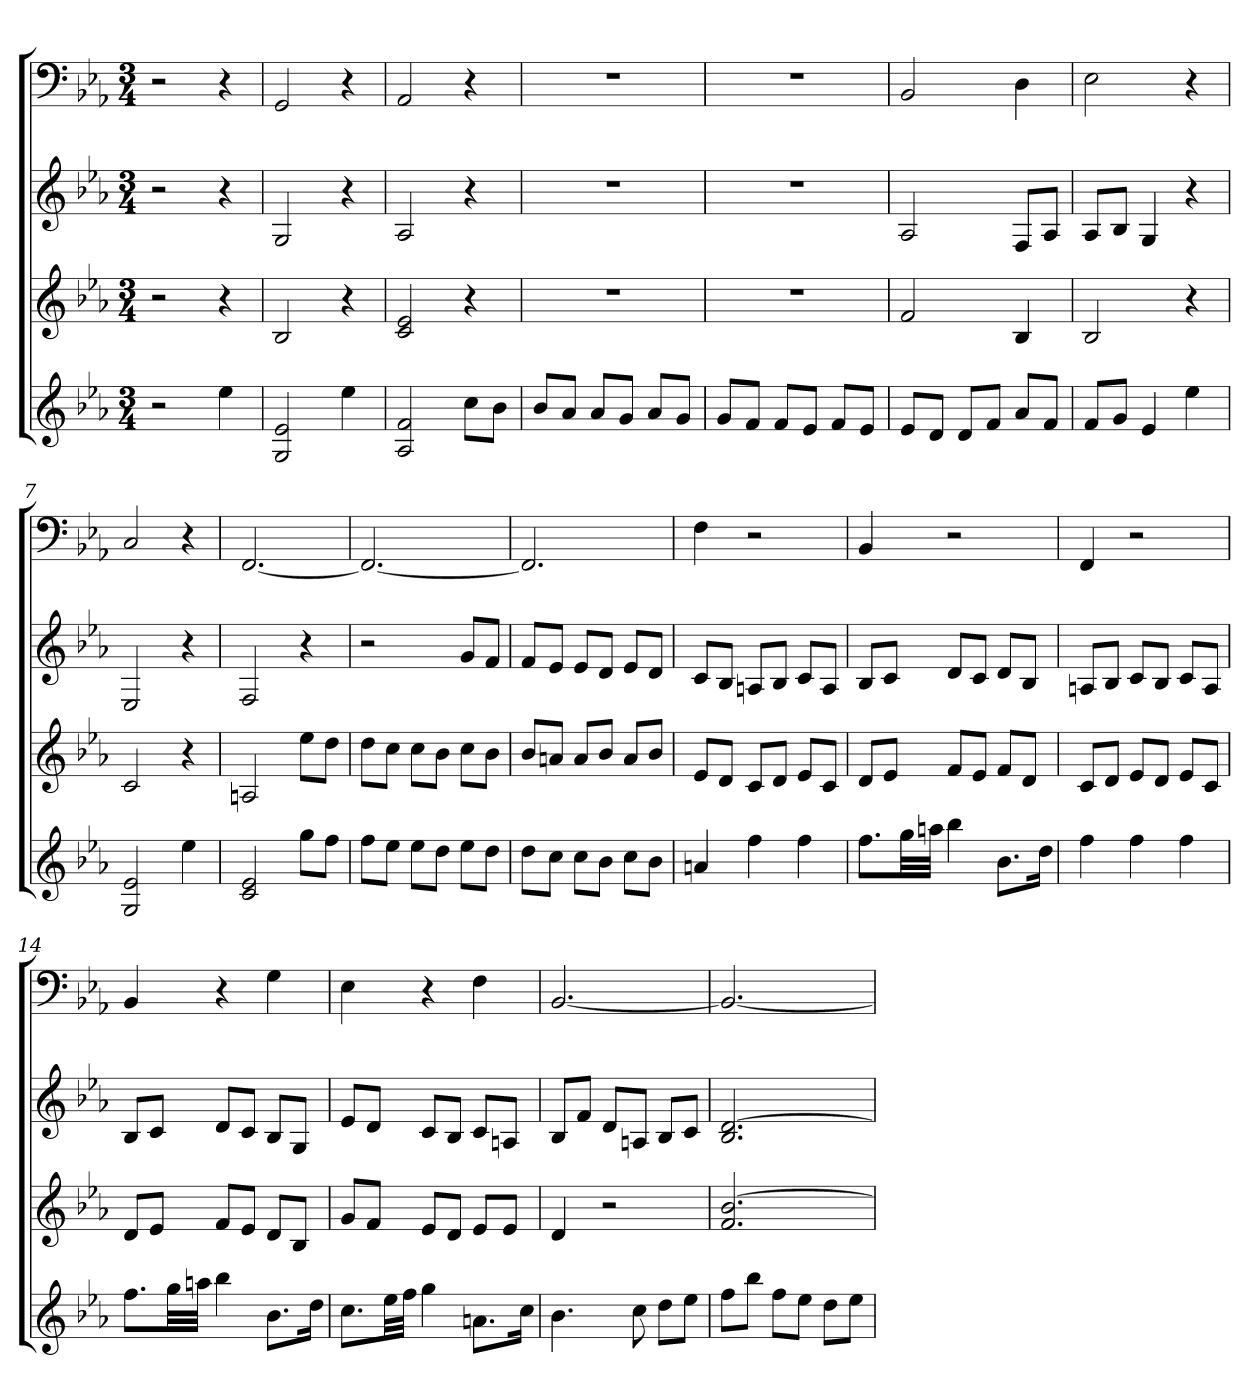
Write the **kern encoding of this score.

**kern	**kern	**kern	**kern
*part4	*part3	*part2	*part1
*staff4	*staff3	*staff2	*staff1
*k[b-e-a-]	*k[b-e-a-]	*k[b-e-a-]	*k[b-e-a-]
*E-:	*E-:	*E-:	*E-:
*M3/4	*M3/4	*M3/4	*M3/4
=	=	=	=
2r	2r	2r	2r
4ee-	4r	4r	4r
=1	=1	=1	=1
2G 2e-	2B-	2G	2GG
4ee-	4r	4r	4r
=2	=2	=2	=2
2A- 2f	2c 2e-	2A-	2AA-
8ccL	4r	4r	4r
8b-J	.	.	.
=3	=3	=3	=3
8b-L	2.r	2.r	2.r
8a-J	.	.	.
8a-L	.	.	.
8gJ	.	.	.
8a-L	.	.	.
8gJ	.	.	.
=4	=4	=4	=4
8gL	2.r	2.r	2.r
8fJ	.	.	.
8fL	.	.	.
8e-J	.	.	.
8fL	.	.	.
8e-J	.	.	.
=5	=5	=5	=5
8e-L	2f	2A-	2BB-
8dJ	.	.	.
8dL	.	.	.
8fJ	.	.	.
8a-L	4B-	8FL	4D
8fJ	.	8A-J	.
=6	=6	=6	=6
8fL	2B-	8A-L	2E-
8gJ	.	8B-J	.
4e-	.	4G	.
4ee-	4r	4r	4r
=7	=7	=7	=7
2G 2e-	2c	2E-	2C
4ee-	4r	4r	4r
=8	=8	=8	=8
2c 2e-	2An	2F	[2.FF
8ggL	8ee-L	4r	.
8ffJ	8ddJ	.	.
=9	=9	=9	=9
8ffL	8ddL	2r	2.FF_
8ee-J	8ccJ	.	.
8ee-L	8ccL	.	.
8ddJ	8b-J	.	.
8ee-L	8ccL	8gL	.
8ddJ	8b-J	8fJ	.
=10	=10	=10	=10
8ddL	8b-L	8fL	2.FF]
8ccJ	8anJ	8e-J	.
8ccL	8aL	8e-L	.
8b-J	8b-J	8dJ	.
8ccL	8aL	8e-L	.
8b-J	8b-J	8dJ	.
=11	=11	=11	=11
4an	8e-L	8cL	4F
.	8dJ	8B-J	.
4ff	8cL	8AnL	2r
.	8dJ	8B-J	.
4ff	8e-L	8cL	.
.	8cJ	8AJ	.
=12	=12	=12	=12
8.ffL	8dL	8B-L	4BB-
.	8e-J	8cJ	.
32ggLL	.	.	.
32aanJJJ	.	.	.
4bb-	8fL	8dL	2r
.	8e-J	8cJ	.
8.b-L	8fL	8dL	.
.	8dJ	8B-J	.
16ddJk	.	.	.
=13	=13	=13	=13
4ff	8cL	8AnL	4FF
.	8dJ	8B-J	.
4ff	8e-L	8cL	2r
.	8dJ	8B-J	.
4ff	8e-L	8cL	.
.	8cJ	8AJ	.
=14	=14	=14	=14
8.ffL	8dL	8B-L	4BB-
.	8e-J	8cJ	.
32ggLL	.	.	.
32aanJJJ	.	.	.
4bb-	8fL	8dL	4r
.	8e-J	8cJ	.
8.b-L	8dL	8B-L	4G
.	8B-J	8GJ	.
16ddJk	.	.	.
=15	=15	=15	=15
8.ccL	8gL	8e-L	4E-
.	8fJ	8dJ	.
32ee-LL	.	.	.
32ffJJJ	.	.	.
4gg	8e-L	8cL	4r
.	8dJ	8B-J	.
8.anL	8e-L	8cL	4F
.	8e-J	8AnJ	.
16ccJk	.	.	.
=16	=16	=16	=16
4.b-	4d	8B-L	[2.BB-
.	.	8fJ	.
.	2r	8dL	.
8cc	.	8AnJ	.
8ddL	.	8B-L	.
8ee-J	.	8cJ	.
=17	=17	=17	=17
8ffL	2.f [2.b-	2.B- [2.d	2.BB-_
8bb-J	.	.	.
8ffL	.	.	.
8ee-J	.	.	.
8ddL	.	.	.
8ee-J	.	.	.
=	=	=	=
*-	*-	*-	*-
